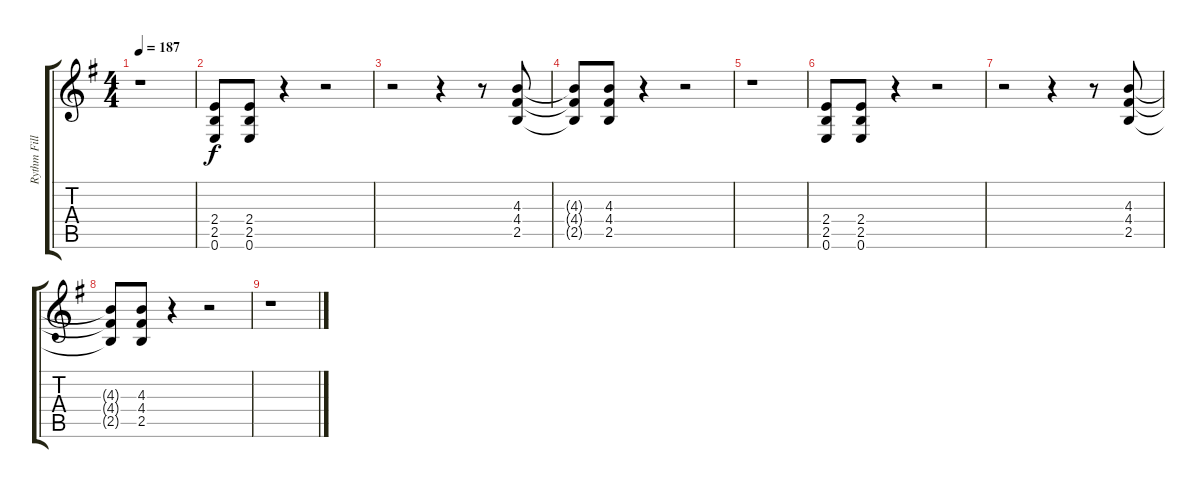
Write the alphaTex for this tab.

\track ("Rythm Fills" "Rythm Fill") {instrument electricguitarclean}
\staff {score tabs}
\tuning (E4 B3 G3 D3 A2 E2) {hide}
\ts (4 4)
\tempo 187
\clef g2
\ks g
r.1{dy f} |
(2.4 2.5 0.6).8 (2.4 2.5 0.6).8 r.4 r.2 |
r.2 r.4 r.8 (4.3 4.4 2.5).8 |
(4.3{t} 4.4{t} 2.5{t}).8 (4.3 4.4 2.5).8 r.4 r.2 |
r.1 |
(2.4 2.5 0.6).8 (2.4 2.5 0.6).8 r.4 r.2 |
r.2 r.4 r.8 (4.3 4.4 2.5).8 |
(4.3{t} 4.4{t} 2.5{t}).8 (4.3 4.4 2.5).8 r.4 r.2 |
r.1
